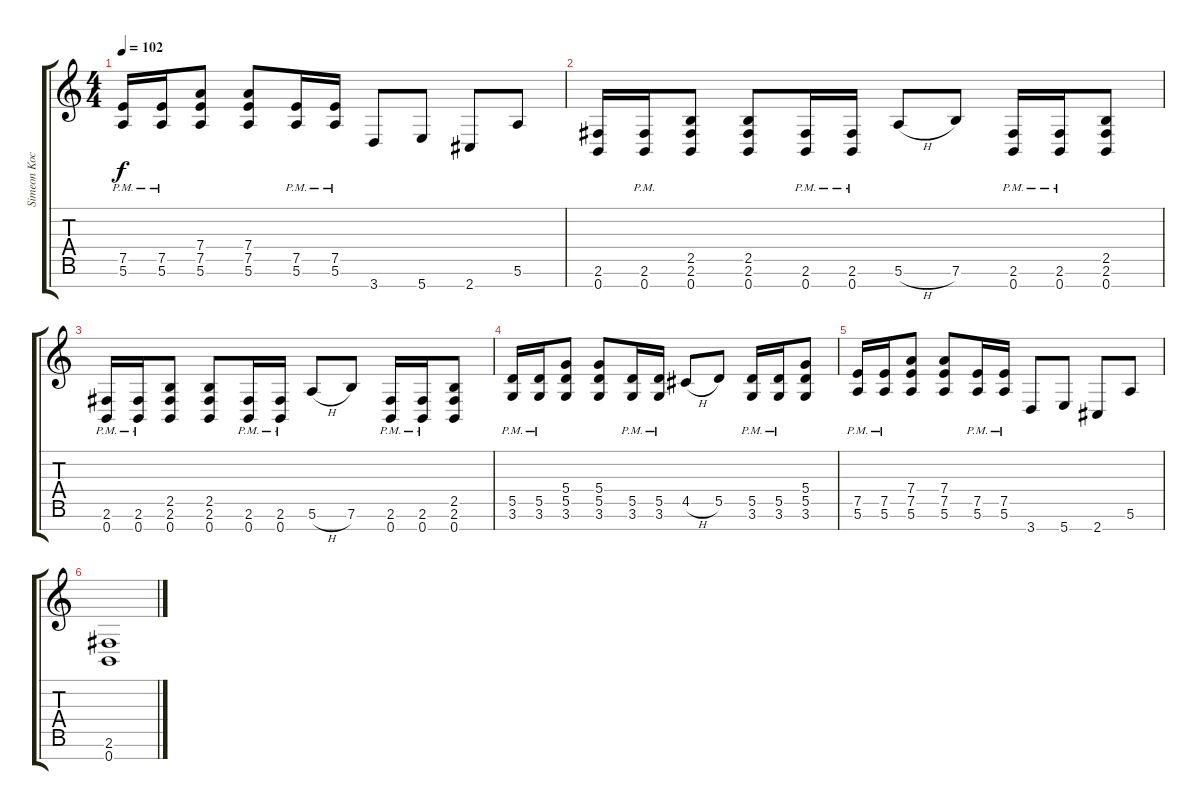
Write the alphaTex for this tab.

\track ("Simeon Koch" "Simeon Koc") {instrument distortionguitar}
\staff {score tabs}
\tuning (E4 B3 G3 D3 A2 E2 B1) {hide}
\ts (4 4)
\tempo 102
\clef g2
\ks c
(7.5{pm} 5.6{pm}).16{dy f} (7.5{pm} 5.6{pm}).16 (7.4 7.5 5.6).8 (7.4 7.5 5.6).8 (7.5{pm} 5.6{pm}).16 (7.5{pm} 5.6{pm}).16 3.7.8 5.7.8 2.7.8 5.6.8 |
(2.6 0.7).16 (2.6{pm} 0.7{pm}).16 (2.5 2.6 0.7).8 (2.5 2.6 0.7).8 (2.6{pm} 0.7{pm}).16 (2.6{pm} 0.7{pm}).16 5.6{h}.8 7.6.8 (2.6{pm} 0.7{pm}).16 (2.6{pm} 0.7).16 (2.5 2.6 0.7).8 |
(2.6{pm} 0.7{pm}).16 (2.6{pm} 0.7{pm}).16 (2.5 2.6 0.7).8 (2.5 2.6 0.7).8 (2.6{pm} 0.7{pm}).16 (2.6{pm} 0.7{pm}).16 5.6{h}.8 7.6.8 (2.6{pm} 0.7{pm}).16 (2.6{pm} 0.7).16 (2.5 2.6 0.7).8 |
(5.5{pm} 3.6{pm}).16 (5.5{pm} 3.6{pm}).16 (5.4 5.5 3.6).8 (5.4 5.5 3.6).8 (5.5{pm} 3.6{pm}).16 (5.5{pm} 3.6{pm}).16 4.5{h}.8 5.5.8 (5.5{pm} 3.6{pm}).16 (5.5{pm} 3.6{pm}).16 (5.4 5.5 3.6).8 |
(7.5{pm} 5.6{pm}).16 (7.5{pm} 5.6{pm}).16 (7.4 7.5 5.6).8 (7.4 7.5 5.6).8 (7.5{pm} 5.6{pm}).16 (7.5{pm} 5.6{pm}).16 3.7.8 5.7.8 2.7.8 5.6.8 |
(2.6 0.7).1
